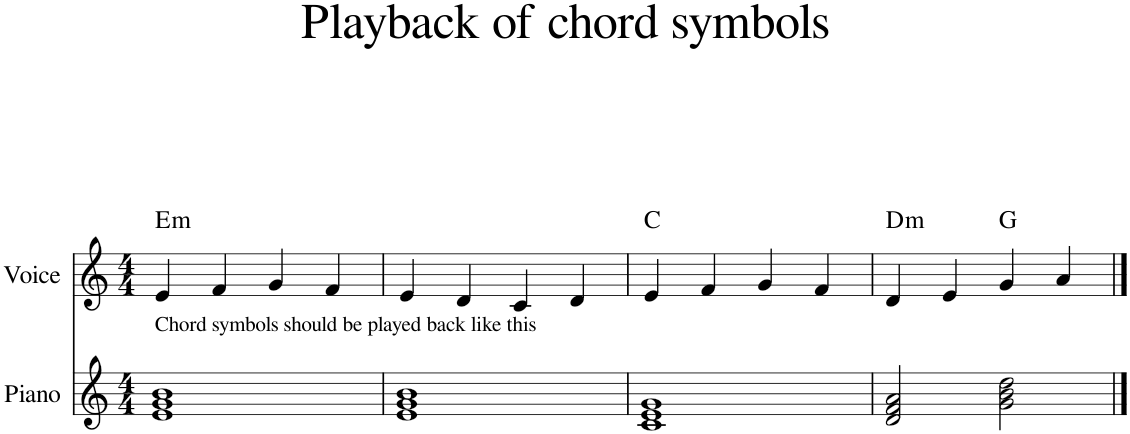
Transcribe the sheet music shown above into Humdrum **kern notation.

**kern	**kern	**harte
*part2	*part1	*part1
*staff2	*staff1	*
*I"Piano	*I"Voice	*
*I'Pno.	*I'V.	*
*clefG2	*clefG2	*
*k[]	*k[]	*
*M4/4	*M4/4	*
=1	=1	=1
!LO:TX:a:t=Chord symbols should be played back like this	!	!LO:H:kt=m
1e 1g 1b	4e/	E:min
.	4f/	.
.	4g/	.
.	4f/	.
=2	=2	=2
1e 1g 1b	4e/	.
.	4d/	.
.	4c/	.
.	4d/	.
=3	=3	=3
1c 1e 1g	4e/	C:maj
.	4f/	.
.	4g/	.
.	4f/	.
=4	=4	=4
!	!	!LO:H:kt=m
2d/ 2f/ 2a/	4d/	D:min
.	4e/	.
2g\ 2b\ 2dd\	4g/	G:maj
.	4a/	.
==	==	==
*-	*-	*-
